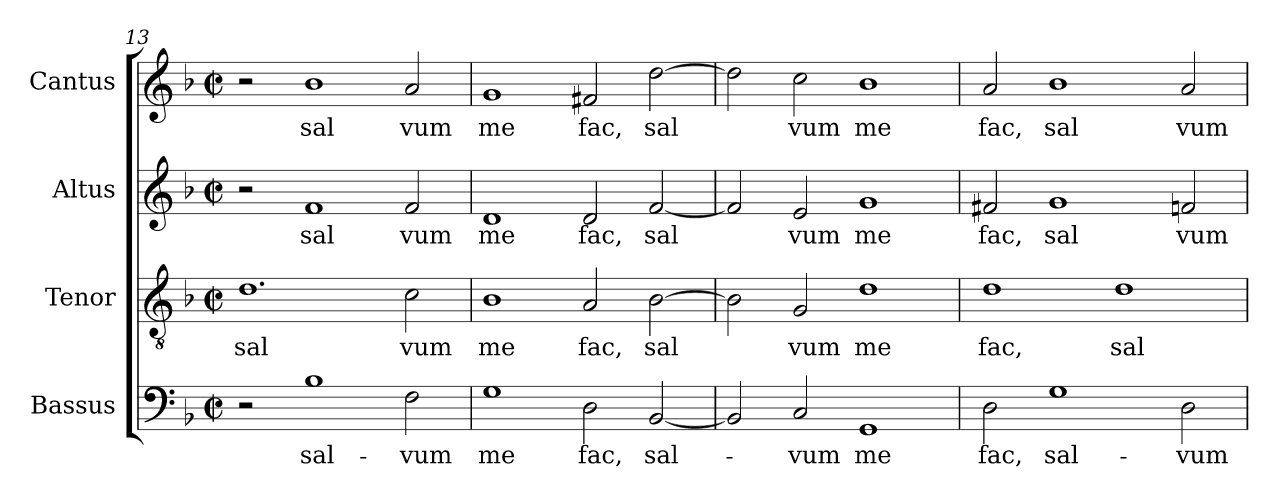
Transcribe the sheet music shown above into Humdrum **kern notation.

**kern	**text	**kern	**text	**kern	**text	**kern	**text
*part4	*part4	*part3	*part3	*part2	*part2	*part1	*part1
*staff4	*staff4	*staff3	*staff3	*staff2	*staff2	*staff1	*staff1
*I"Bassus	*	*I"Tenor	*	*I"Altus	*	*I"Cantus	*
*clefF4	*	*clefGv2	*	*clefG2	*	*clefG2	*
*k[b-]	*	*k[b-]	*	*k[b-]	*	*k[b-]	*
*F:	*	*F:	*	*F:	*	*F:	*
*M2/2	*	*M2/2	*	*M2/2	*	*M2/2	*
*met(c|)	*	*met(c|)	*	*met(c|)	*	*met(c|)	*
=13	=13	=13	=13	=13	=13	=13	=13
!	!	!	!LO:LY:b:cj	!	!	!	!
2r	.	1.d	sal	2r	.	2r	.
!	!LO:LY:b:cj	!	!	!	!LO:LY:b:cj	!	!LO:LY:b:cj
1B-	sal-	.	.	1f	sal	1b-	sal
!	!LO:LY:b:cj	!	!LO:LY:b:cj	!	!LO:LY:b:cj	!	!LO:LY:b:cj
2F\	-vum	2c\	vum	2f/	vum	2a/	vum
=14	=14	=14	=14	=14	=14	=14	=14
!	!LO:LY:b:cj	!	!LO:LY:b:cj	!	!LO:LY:b:cj	!	!LO:LY:b:cj
1G	me	1B-	me	1d	me	1g	me
!	!LO:LY:b:cj	!	!LO:LY:b:cj	!	!LO:LY:b:cj	!	!LO:LY:b:cj
2D\	fac,	2A/	fac,	2d/	fac,	2f#X/	fac,
!	!LO:LY:b	!	!LO:LY:b	!	!LO:LY:b	!	!LO:LY:b
[<2BB-/	sal-	[>2B-\	sal	[<2f/	sal	[>2dd\	sal
=15	=15	=15	=15	=15	=15	=15	=15
2BB-/]	.	2B-\]	.	2f/]	.	2dd\]	.
!	!LO:LY:b:cj	!	!LO:LY:b:cj	!	!LO:LY:b:cj	!	!LO:LY:b:cj
2C/	-vum	2G/	vum	2e/	vum	2cc\	vum
!	!LO:LY:b:cj	!	!LO:LY:b:cj	!	!LO:LY:b:cj	!	!LO:LY:b:cj
1GG	me	1d	me	1g	me	1b-	me
=16	=16	=16	=16	=16	=16	=16	=16
!	!LO:LY:b:cj	!	!LO:LY:b:cj	!	!LO:LY:b:cj	!	!LO:LY:b:cj
2D\	fac,	1d	fac,	2f#X/	fac,	2a/	fac,
!	!LO:LY:b:cj	!	!	!	!LO:LY:b:cj	!	!LO:LY:b:cj
1G	sal-	.	.	1g	sal	1b-	sal
!	!	!	!LO:LY:b:cj	!	!	!	!
.	.	1d	sal	.	.	.	.
!	!LO:LY:b:cj	!	!	!	!LO:LY:b:cj	!	!LO:LY:b:cj
2D\	-vum	.	.	2fn/	vum	2a/	vum
=	=	=	=	=	=	=	=
*-	*-	*-	*-	*-	*-	*-	*-
